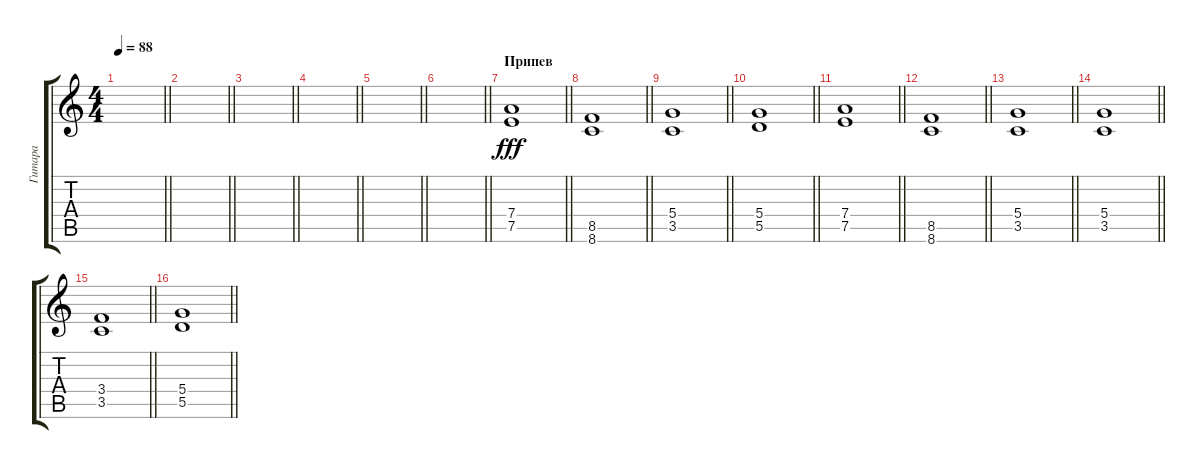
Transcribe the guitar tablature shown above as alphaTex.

\track ("Гитара" "Гитара") {solo instrument overdrivenguitar}
\staff {score tabs}
\tuning (E4 B3 G3 D3 A2 E2) {hide}
\ts (4 4)
\tempo 88
\clef g2
\barLineRight lightlight
\ks aminor
|
\barLineRight lightlight
|
\barLineRight lightlight
|
\barLineRight lightlight
|
\barLineRight lightlight
|
\barLineRight lightlight
|
\section ("" "Припев")
\barLineRight lightlight
(7.4 7.5).1{dy fff} |
\barLineRight lightlight
(8.5 8.6).1 |
\barLineRight lightlight
(5.4 3.5).1 |
\barLineRight lightlight
(5.4 5.5).1 |
\barLineRight lightlight
(7.4 7.5).1 |
\barLineRight lightlight
(8.5 8.6).1 |
\barLineRight lightlight
(5.4 3.5).1 |
\barLineRight lightlight
(5.4 3.5).1 |
\barLineRight lightlight
(3.4 3.5).1 |
\barLineRight lightlight
(5.4 5.5).1
